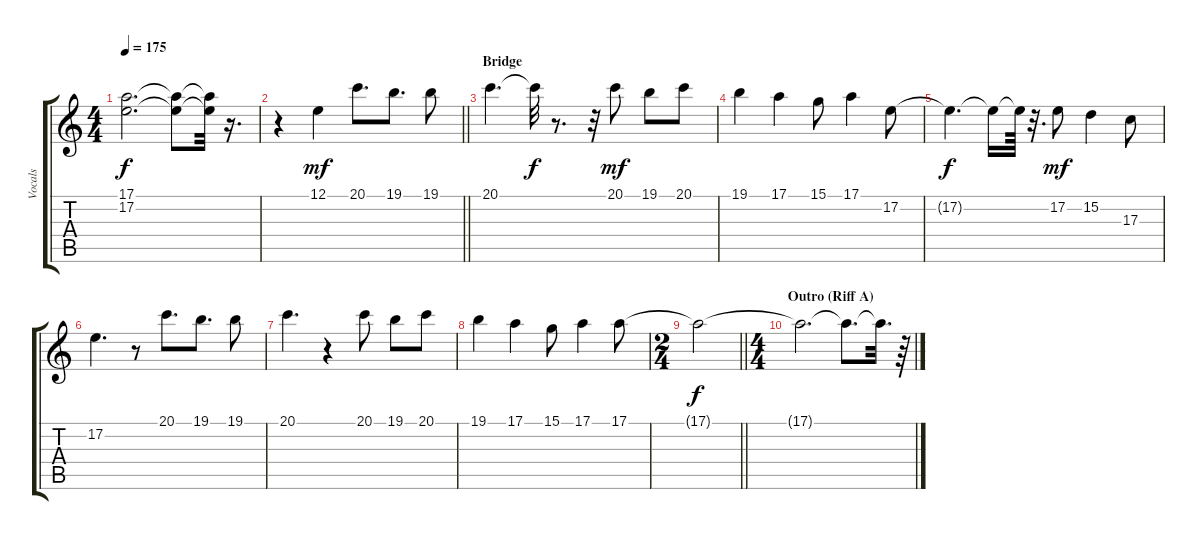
\track ("Vocals" "Vocals") {instrument tenorsax}
\staff {score tabs}
\tuning (E4 B3 G3 D3 A2 E2) {hide}
\ts (4 4)
\tempo 175
\clef g2
\ks c
(17.1{t} 17.2{t}).2{d dy f} (17.1{t} 17.2{t}).8 (17.1{t} 17.2{t}).32 r.16{d} |
\barLineRight lightlight
r.4 12.1.4{dy mf} 20.1.8{d} 19.1.8{d} 19.1.8 |
\section ("" "Bridge")
20.1.4{d} 20.1{t}.32{dy f} r.8{d} r.32 20.1.8{dy mf} 19.1.8 20.1.8 |
19.1.4 17.1.4 15.1.8 17.1.4 17.2.8 |
17.2{t}.4{d dy f} 17.2{t}.16 17.2{t}.64 r.32{d} 17.2.8{dy mf} 15.2.4 17.3.8 |
17.2.4{d} r.8 20.1.8{d} 19.1.8{d} 19.1.8 |
20.1.4{d} r.4 20.1.8 19.1.8 20.1.8 |
19.1.4 17.1.4 15.1.8 17.1.4 17.1.8 |
\ts (2 4)
\barLineRight lightlight
17.1{t}.2{dy f} |
\ts (4 4)
\section ("" "Outro (Riff A)")
17.1{t}.2{d} 17.1{t}.8{d} 17.1{t}.32{d} r.64
